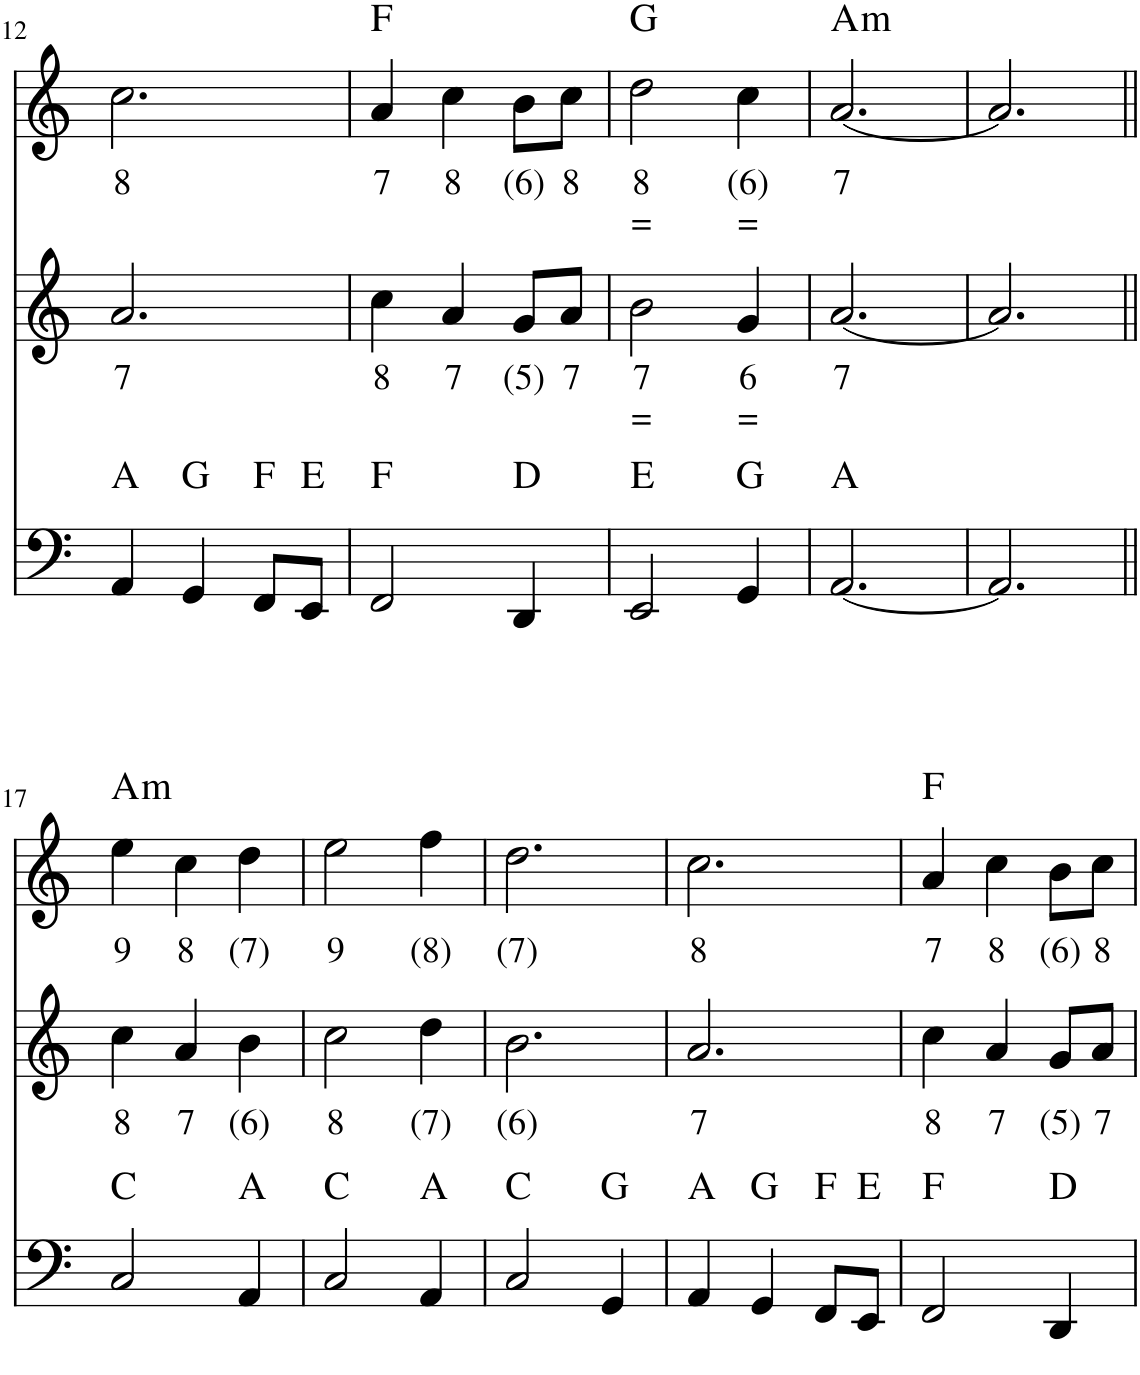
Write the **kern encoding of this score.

**kern	**kern	**text	**text	**kern	**text	**text	**harte
*part3	*part2	*part2	*part2	*part1	*part1	*part1	*part1
*staff3	*staff2	*staff2	*staff2	*staff1	*staff1	*staff1	*
*I"Stem	*I"Stem	*	*	*I"Stem	*	*	*
!!LO:PB:g=z
*clefF4	*clefG2	*	*	*clefG2	*	*	*
*k[]	*k[]	*	*	*k[]	*	*	*
*M3/4	*M3/4	*	*	*M3/4	*	*	*
=12	=12	=12	=12	=12	=12	=12	=12
!	!	!LO:LY:b	!	!	!LO:LY:b	!	!
4AA/	2.a/	7	.	2.cc\	8	.	.
4GG/	.	.	.	.	.	.	.
8FF/L	.	.	.	.	.	.	.
8EE/J	.	.	.	.	.	.	.
=13	=13	=13	=13	=13	=13	=13	=13
!	!	!LO:LY:b	!	!	!LO:LY:b	!	!
2FF/	4cc\	8	.	4a/	7	.	F:maj
!	!	!LO:LY:b	!	!	!LO:LY:b	!	!
.	4a/	7	.	4cc\	8	.	.
!	!	!LO:LY:b	!	!	!LO:LY:b	!	!
4DD/	8g/L	(5)	.	8b\L	(6)	.	.
!	!	!LO:LY:b	!	!	!LO:LY:b	!	!
.	8a/J	7	.	8cc\J	8	.	.
=14	=14	=14	=14	=14	=14	=14	=14
!	!	!LO:LY:b	!LO:LY:b	!	!LO:LY:b	!LO:LY:b	!
2EE/	2b\	7	=	2dd\	8	=	G:maj
!	!	!LO:LY:b	!LO:LY:b	!	!LO:LY:b	!LO:LY:b	!
4GG/	4g/	6	=	4cc\	(6)	=	.
=15	=15	=15	=15	=15	=15	=15	=15
!	!	!LO:LY:b	!	!	!LO:LY:b	!	!LO:H:kt=m
[2.AA/	[2.a/	7	.	[2.a/	7	.	A:min
=16	=16	=16	=16	=16	=16	=16	=16
2.AA/]	2.a/]	.	.	2.a/]	.	.	.
!!LO:LB:g=z
=17||	=17||	=17||	=17||	=17||	=17||	=17||	=17||
!	!	!LO:LY:b	!	!	!LO:LY:b	!	!LO:H:kt=m
2C/	4cc\	8	.	4ee\	9	.	A:min
!	!	!LO:LY:b	!	!	!LO:LY:b	!	!
.	4a/	7	.	4cc\	8	.	.
!	!	!LO:LY:b	!	!	!LO:LY:b	!	!
4AA/	4b\	(6)	.	4dd\	(7)	.	.
=18	=18	=18	=18	=18	=18	=18	=18
!	!	!LO:LY:b	!	!	!LO:LY:b	!	!
2C/	2cc\	8	.	2ee\	9	.	.
!	!	!LO:LY:b	!	!	!LO:LY:b	!	!
4AA/	4dd\	(7)	.	4ff\	(8)	.	.
=19	=19	=19	=19	=19	=19	=19	=19
!	!	!LO:LY:b	!	!	!LO:LY:b	!	!
2C/	2.b\	(6)	.	2.dd\	(7)	.	.
4GG/	.	.	.	.	.	.	.
=20	=20	=20	=20	=20	=20	=20	=20
!	!	!LO:LY:b	!	!	!LO:LY:b	!	!
4AA/	2.a/	7	.	2.cc\	8	.	.
4GG/	.	.	.	.	.	.	.
8FF/L	.	.	.	.	.	.	.
8EE/J	.	.	.	.	.	.	.
=21	=21	=21	=21	=21	=21	=21	=21
!	!	!LO:LY:b	!	!	!LO:LY:b	!	!
2FF/	4cc\	8	.	4a/	7	.	F:maj
!	!	!LO:LY:b	!	!	!LO:LY:b	!	!
.	4a/	7	.	4cc\	8	.	.
!	!	!LO:LY:b	!	!	!LO:LY:b	!	!
4DD/	8g/L	(5)	.	8b\L	(6)	.	.
!	!	!LO:LY:b	!	!	!LO:LY:b	!	!
.	8a/J	7	.	8cc\J	8	.	.
=	=	=	=	=	=	=	=
*-	*-	*-	*-	*-	*-	*-	*-
